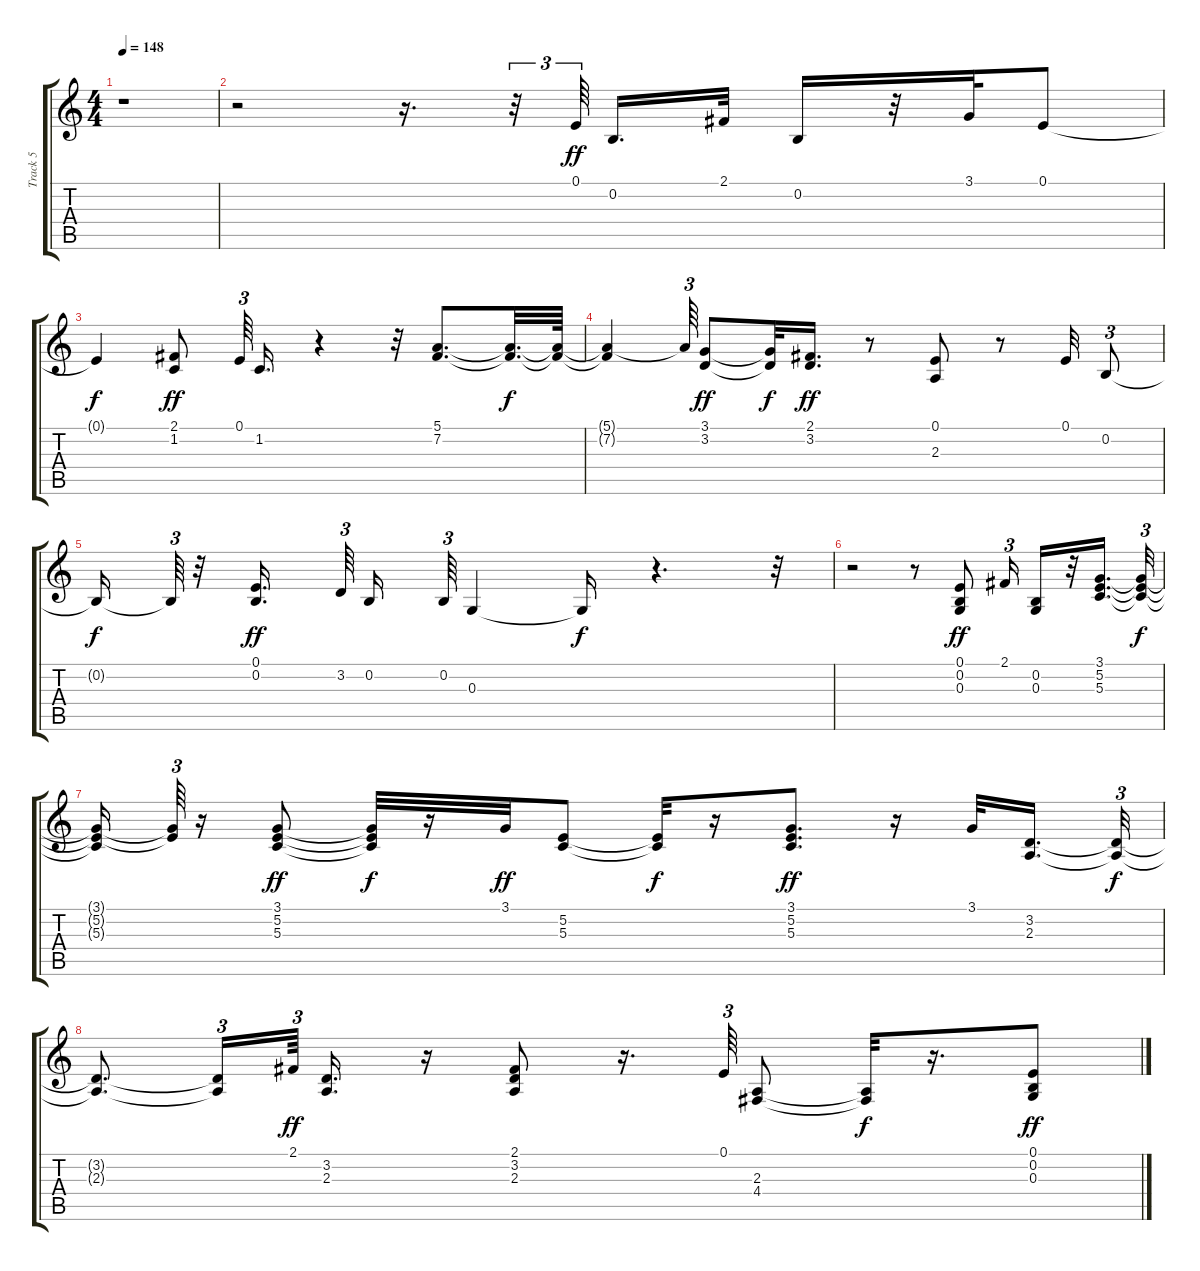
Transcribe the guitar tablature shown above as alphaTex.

\track ("Track 5" "Track 5") {instrument brasssection}
\staff {score tabs}
\tuning (E4 B3 G3 D3 A2 E2) {hide}
\ts (4 4)
\tempo 148
\clef g2
\ks c
r.1{dy ff} |
r.2 r.16{d} r.32{tu (3 2)} 0.1.64{tu (3 2) beam splitsecondary} 0.2.16{d} 2.1.32 0.2.16 r.32 3.1.32 0.1.8 |
0.1{t}.4{dy f} (2.1 1.2).8{dy ff} 0.1.64{tu (3 2) beam splitsecondary} 1.2.16{d} r.4 r.32 (5.1 7.2).8{d} (5.1{t} 7.2{t}).32{d dy f} (5.1{t} 7.2{t}).64 |
(5.1{t} 7.2{t}).4 5.1{t}.64{tu (3 2)} (3.1 3.2).8{dy ff} (3.1{t} 3.2{t}).32{dy f} (2.1 3.2).16{d dy ff} r.8 (0.1 2.3).8 r.8 0.1.32 0.2.8{tu (3 2)} |
0.2{t}.16{dy f} 0.2{t}.64{tu (3 2)} r.32 (0.1 0.2).16{d dy ff beam splitsecondary} 3.2.64{tu (3 2)} 0.2.16 0.2.64{tu (3 2)} 0.3.4 0.3{t}.16{dy f} r.4{d} r.32 |
r.2 r.8 (0.1 0.2 0.3).8{dy ff} 2.1.16{tu (3 2)} (0.2 0.3).16 r.32 (3.1 5.2 5.3).16{d} (3.1{t} 5.2{t} 5.3{t}).32{tu (3 2) dy f} |
(3.1{t} 5.2{t} 5.3{t}).16 (3.1{t} 5.2{t}).64{tu (3 2)} r.16 (3.1 5.2 5.3).8{dy ff} (3.1{t} 5.2{t} 5.3{t}).32{dy f} r.16 3.1.32{dy ff} (5.2 5.3).8 (5.2{t} 5.3{t}).32{dy f} r.16 (3.1 5.2 5.3).8{d dy ff} r.16 3.1.32 (3.2 2.3).16{d beam splitsecondary} (3.2{t} 2.3{t}).32{tu (3 2) dy f} |
(3.2{t} 2.3{t}).8{d} (3.2{t} 2.3{t}).16{tu (3 2)} 2.1.64{tu (3 2) dy ff beam splitsecondary} (3.2 2.3).16{d} r.16 (2.1 3.2 2.3).8 r.16{d} 0.1.64{tu (3 2)} (2.3 4.4).8 (2.3{t} 4.4{t}).32{dy f} r.16{d} (0.1 0.2 0.3).8{dy ff}
